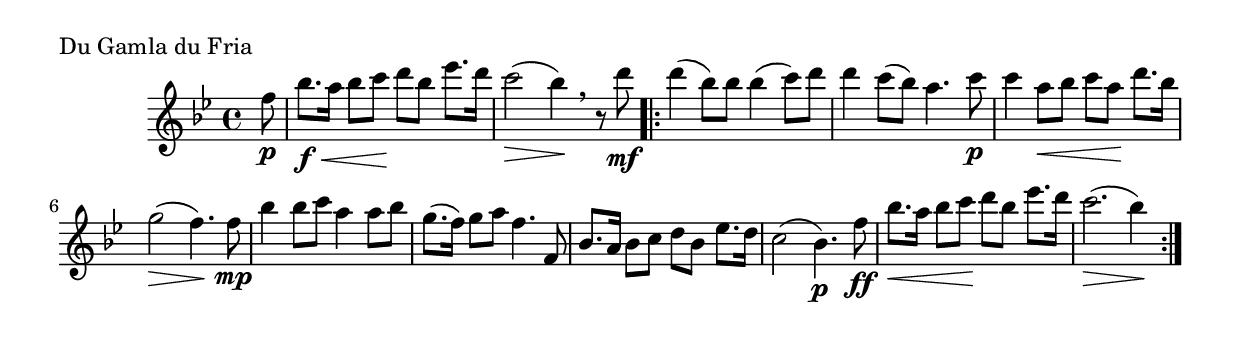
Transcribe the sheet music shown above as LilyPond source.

\version "2.22.1"
% When ready to include in collection: 1. Comment out paper, score.
% 				       2. Create include file of relative and
%					  header.
%Comment out from here
%{
#(ly:set-option 'relative-includes #t) 
#(set-default-paper-size "a5" 'landscape)

\include "../../../Includes/Polis_format.ily"

%...to here
%}
  \score {
    % Svenska Polisens Marscher: 1. Du Gamla Du Fria    
    \relative c'' { 
    \clef treble \time 4/4 \key bes \major
    \partial 8 f8\p |bes8.\f\< a16 bes8 c\! d bes ees8. d16 |c2\> (bes4)\!
    \breathe r8 d\mf
    \repeat volta 2 {
    d4 (bes8) bes bes4 (c8) d |d4 c8 (bes) a4. c8\p 
    c4 a8\< bes c a\! d8. bes16 |g2\> (f4.)\! f8\mp |bes4 bes8 c a4 a8 bes
    g8. (f16) g8 a f4. f,8 
    bes8. a16 bes8 c d bes ees8. d16 |c2 (bes4.\p) f'8\ff 
    bes8.\< a16 bes8 c\! d bes ees8. d16 |c2.\> (bes4)\! }
    }%end relative
    
    \header {
    	    piece = "Du Gamla du Fria"
    	    composer = ""
    	}
  }%end score
